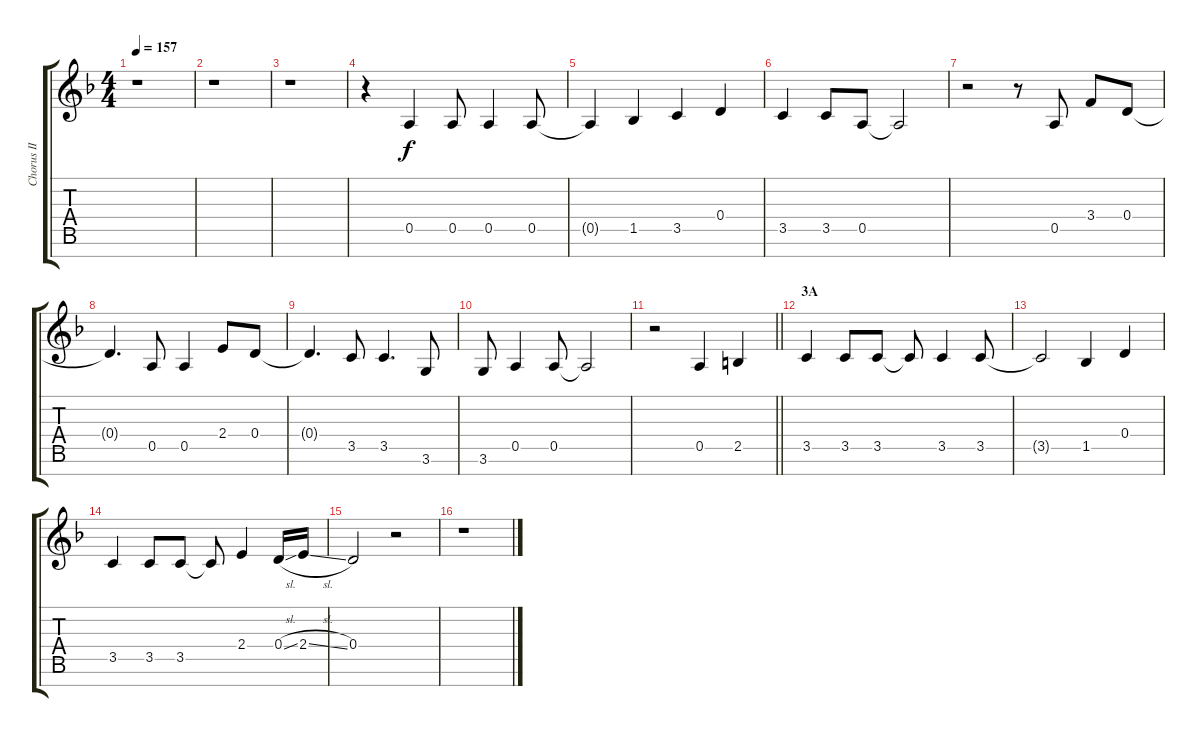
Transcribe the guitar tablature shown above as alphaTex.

\track ("Chorus II" "Chorus II") {instrument voiceoohs}
\staff {score tabs}
\tuning (E5 B4 G4 D4 A3 E3 B2) {hide}
\ts (4 4)
\tempo 157
\clef g2
\ks f
r.1{dy f} |
r.1 |
r.1 |
r.4 0.5.4 0.5.8 0.5.4 0.5.8 |
0.5{t}.4 1.5.4 3.5.4 0.4.4 |
3.5.4 3.5.8 0.5.8 0.5{t}.2 |
r.2 r.8 0.5.8 3.4.8 0.4.8 |
0.4{t}.4{d} 0.5.8 0.5.4 2.4.8 0.4.8 |
0.4{t}.4{d} 3.5.8 3.5.4{d} 3.6.8 |
3.6.8 0.5.4 0.5.8 0.5{t}.2 |
\barLineRight lightlight
r.2 0.5.4 2.5.4 |
\section ("" "3A")
3.5.4 3.5.8 3.5.8 3.5{t}.8 3.5.4 3.5.8 |
3.5{t}.2 1.5.4 0.4.4 |
3.5.4 3.5.8 3.5.8 3.5{t}.8 2.4.4 0.4{sl}.16 2.4{sl}.16 |
0.4.2 r.2 |
r.1
